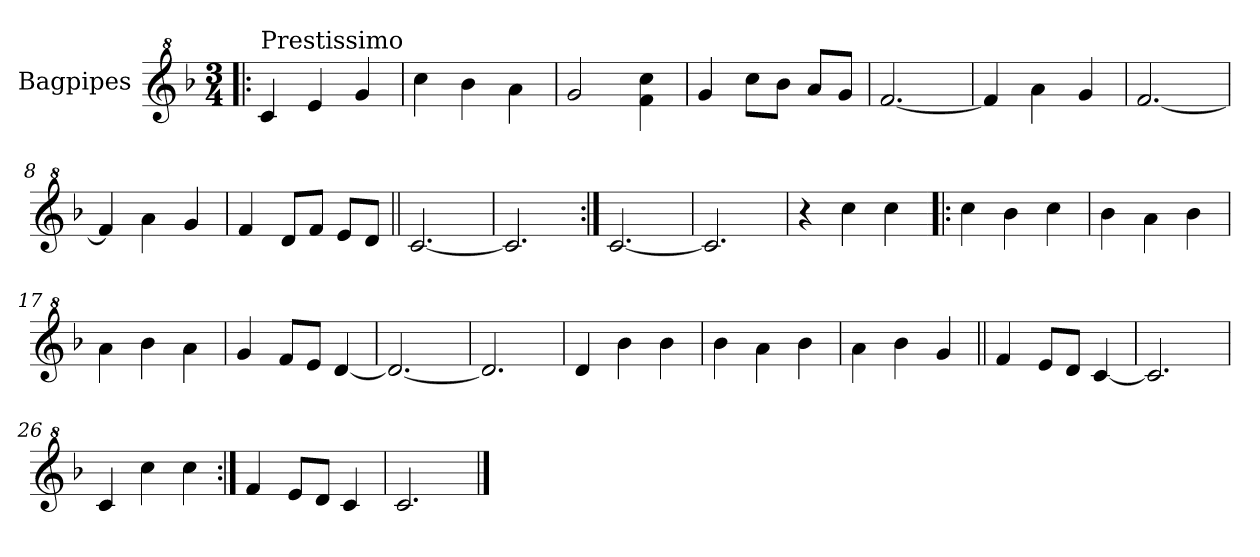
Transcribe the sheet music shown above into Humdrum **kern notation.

**kern
*part1
*staff1
*I"Bagpipes
*I'Bag
*clefG^2
*k[b-]
*F:
*M3/4
=1!|:
!LO:TX:a:t=Prestissimo
4cc/
4ee/
4gg/
=2
4ccc\
4bb-\
4aa\
=3
2gg/
4ff\ 4ccc\
=4
4gg/
8ccc\L
8bb-\J
8aa/L
8gg/J
=5
[2.ff/
=6
4ff/]
4aa\
4gg/
=7
[2.ff/
=8
4ff/]
4aa\
4gg/
=9
4ff/
8dd/L
8ff/J
8ee/L
8dd/J
=10||
[2.cc/
=11
2.cc/]
=12:|!
[2.cc/
=13
2.cc/]
!!LO:LB:g=z
=14
4r
4ccc\
4ccc\
=15!|:
4ccc\
4bb-\
4ccc\
=16
4bb-\
4aa\
4bb-\
=17
4aa\
4bb-\
4aa\
=18
4gg/
8ff/L
8ee/J
[4dd/
=19
2.dd/_
=20
2.dd/]
=21
4dd/
4bb-\
4bb-\
=22
4bb-\
4aa\
4bb-\
=23
4aa\
4bb-\
4gg/
=24||
4ff/
8ee/L
8dd/J
[4cc/
=25
2.cc/]
=26
4cc/
4ccc\
4ccc\
!!LO:LB:g=z
=27:|!
4ff/
8ee/L
8dd/J
4cc/
=28
2.cc/
==
*-
